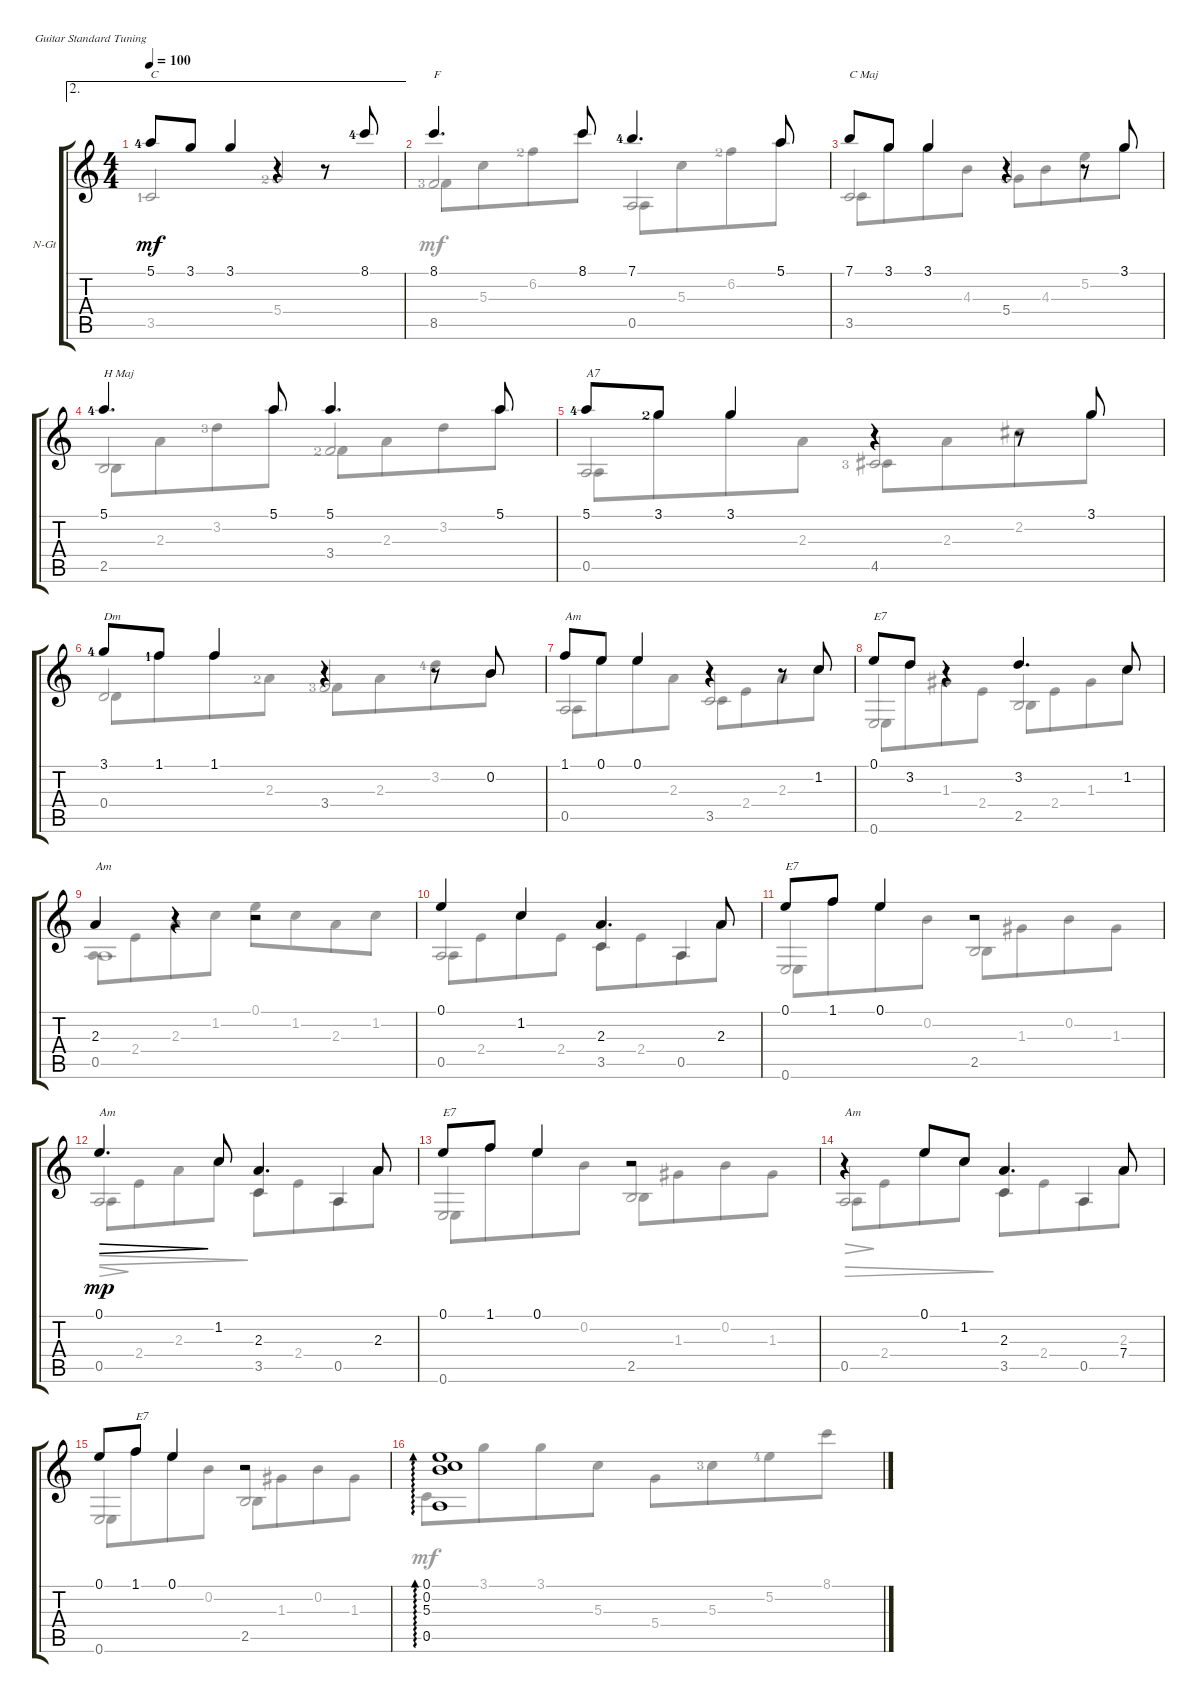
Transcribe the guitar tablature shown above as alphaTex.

\defaultSystemsLayout 4
\bracketExtendMode groupsimilarinstruments
\firstSystemTrackNameOrientation horizontal
\otherSystemsTrackNameOrientation horizontal
\track ("Nylon Guitar" "N-Gt") {instrument acousticguitarnylon}
\staff {score tabs}
\tuning (E4 B3 G3 D3 A2 E2)
\voice
\ae 2
\ts (4 4)
\tempo 100
\clef g2
\scale
1.07945
\ks aminor
5.1{lf 5}.8{txt "C" dy mf} 3.1.8 3.1.4 r.4 r.8 8.1{lf 5}.8 |
\scale
0.973518 8.1.4{d txt "F"} 8.1.8 7.1{lf 5}.4{d} 5.1.8 |
\scale
0.973518 7.1.8{txt "C Maj"} 3.1.8 3.1.4 r.4 r.8 3.1.8 |
\scale
0.973518 5.1{lf 5}.4{d txt "H Maj"} 5.1.8 5.1.4{d} 5.1.8 |
\scale
1.07945 5.1{lf 5}.8{txt "A7"} 3.1{lf 3}.8 3.1.4 r.4 r.8 3.1.8 |
\scale
0.973518 3.1{lf 5}.8{txt "Dm"} 1.1{lf 2}.8 1.1.4 r.4 r.8 0.2.8 |
\scale
0.973518 1.1.8{txt "Am"} 0.1.8 0.1.4 r.4 r.8 1.2.8 |
\scale
0.973518 0.1.8{txt "E7"} 3.2.8 r.4 3.2.4{d} 1.2.8 |
\scale
1.07945 2.3.4{txt "Am"} r.4 r.2 |
\scale
0.973518 0.1.4 1.2.4 2.3.4{d} 2.3.8 |
\scale
0.973518 0.1.8{txt "E7"} 1.1.8 0.1.4 r.2 |
\scale
0.973518 0.1.4{d txt "Am" dec dy mp} 1.2.8 2.3.4{d} 2.3.8 |
\scale
1.07945 0.1.8{txt "E7"} 1.1.8 0.1.4 r.2 |
\scale
0.973518 r.4{txt "Am"} 0.1.8 1.2.8 2.3.4{d} 7.4.8 |
\scale
0.973518 0.1.8 1.1.8{txt "E7"} 0.1.4 r.2 |
\scale
0.973518 (0.5 5.3 0.2 0.1).1{ad 0}
\voice
\clef g2
\ottava regular
\simile none
\scale
1.07945
\ks aminor
3.5{lf 2}.2{dy mf beam invert} 5.4{lf 3}.2{beam invert} |
\scale
0.973518 8.5{lf 4}.2{beam invert} 0.5.2{beam invert} |
\scale
0.973518 3.5.2{beam invert} 5.4.2{beam invert} |
\scale
0.973518 2.5.2{beam invert} 3.4{lf 3}.2{beam invert} |
\scale
1.07945 0.5.2{beam invert} 4.5{lf 4}.2{beam invert} |
\scale
0.973518 0.4.2{beam invert} 3.4{lf 4}.2{beam invert} |
\scale
0.973518 0.5.2{beam invert} 3.5.2{beam invert} |
\scale
0.973518 0.6.2{beam invert} 2.5.2{beam invert} |
\scale
1.07945 0.5.1 |
\scale
0.973518 0.5.2{beam invert} 3.5.4{beam invert} 0.5.4{beam invert} |
\scale
0.973518 0.6.2{beam invert} 2.5.2{beam invert} |
\scale
0.973518 0.5.2{dec dy mp beam invert} 3.5.4{beam invert} 0.5.4{beam invert} |
\scale
1.07945 0.6.2{beam invert} 2.5.2{beam invert} |
\scale
0.973518 0.5.2{dec beam invert} 3.5.4{beam invert} 0.5.4{beam invert} |
\scale
0.973518 0.6.2{beam invert} 2.5.2{beam invert} |
\scale
0.973518
\voice
\clef g2
\ottava regular
\simile none
\scale
1.07945
\ks aminor
3.5.8{dy mf beam merge} 3.1.8{beam merge} 3.1.8{beam merge} 5.3.8 5.4.8 5.3{lf 4}.8{beam merge} 5.2{lf 5}.8{beam merge} 8.1.8{beam merge} |
\scale
0.973518 8.5.8{beam merge} 5.3.8{beam merge} 6.2{lf 3}.8 8.1.8 0.5.8 5.3.8{beam merge} 6.2{lf 3}.8{beam merge} 5.1.8 |
\scale
0.973518 3.5.8{beam merge} 3.1.8{beam merge} 3.1.8{beam merge} 4.3.8 5.4.8{beam merge} 4.3.8{beam merge} 5.2.8{beam merge} 3.1.8{beam merge} |
\scale
0.973518 2.5.8{beam merge} 2.3.8{beam merge} 3.2{lf 4}.8 5.1.8 3.4.8{beam merge} 2.3.8{beam merge} 3.2.8{beam merge} 5.1.8 |
\scale
1.07945 0.5.8{beam merge} 3.1.8{beam merge} 3.1.8{beam merge} 2.3.8 4.5.8 2.3.8{beam merge} 2.2.8{beam merge} 3.1.8{beam merge} |
\scale
0.973518 0.4.8{beam merge} 1.1.8{beam merge} 1.1.8{beam merge} 2.3{lf 3}.8 3.4.8 2.3.8{beam merge} 3.2{lf 5}.8{beam merge} 0.2.8{beam merge} |
\scale
0.973518 0.5.8{beam merge} 0.1.8{beam merge} 0.1.8{beam merge} 2.3.8 3.5.8 2.4.8{beam merge} 2.3.8{beam merge} 1.2.8{beam merge} |
\scale
0.973518 0.6.8{beam merge} 3.2.8{beam merge} 1.3.8{beam merge} 2.4.8 2.5.8{beam merge} 2.4.8{beam merge} 1.3.8{beam merge} 1.2.8{beam merge} |
\scale
1.07945 0.5.8{beam merge} 2.4.8{beam merge} 2.3.8 1.2.8 0.1.8{beam merge} 1.2.8{beam merge} 2.3.8{beam merge} 1.2.8 |
\scale
0.973518 0.5.8{beam merge} 2.4.8{beam merge} 1.2.8 2.4.8 3.5.8 2.4.8{beam merge} 0.5.8{beam merge} 2.3.8{beam merge} |
\scale
0.973518 0.6.8{beam merge} 1.1.8{beam merge} 0.1.8{beam merge} 0.2.8 2.5.8 1.3.8{beam merge} 0.2.8 1.3.8{beam merge} |
\scale
0.973518 0.5.8{dec dy mp beam merge} 2.4.8{beam merge} 2.3.8 1.2.8 3.5.8 2.4.8{beam merge} 0.5.8{beam merge} 2.3.8{beam merge} |
\scale
1.07945 0.6.8{beam merge} 1.1.8{beam merge} 0.1.8{beam merge} 0.2.8 2.5.8 1.3.8{beam merge} 0.2.8 1.3.8{beam merge} |
\scale
0.973518 0.5.8{dec beam merge} 2.4.8{beam merge} 0.1.8 1.2.8 3.5.8 2.4.8{beam merge} 0.5.8{beam merge} 2.3.8{beam merge} |
\scale
0.973518 0.6.8{beam merge} 1.1.8{beam merge} 0.1.8{beam merge} 0.2.8 2.5.8 1.3.8{beam merge} 0.2.8 1.3.8{beam merge} |
\scale
0.973518
